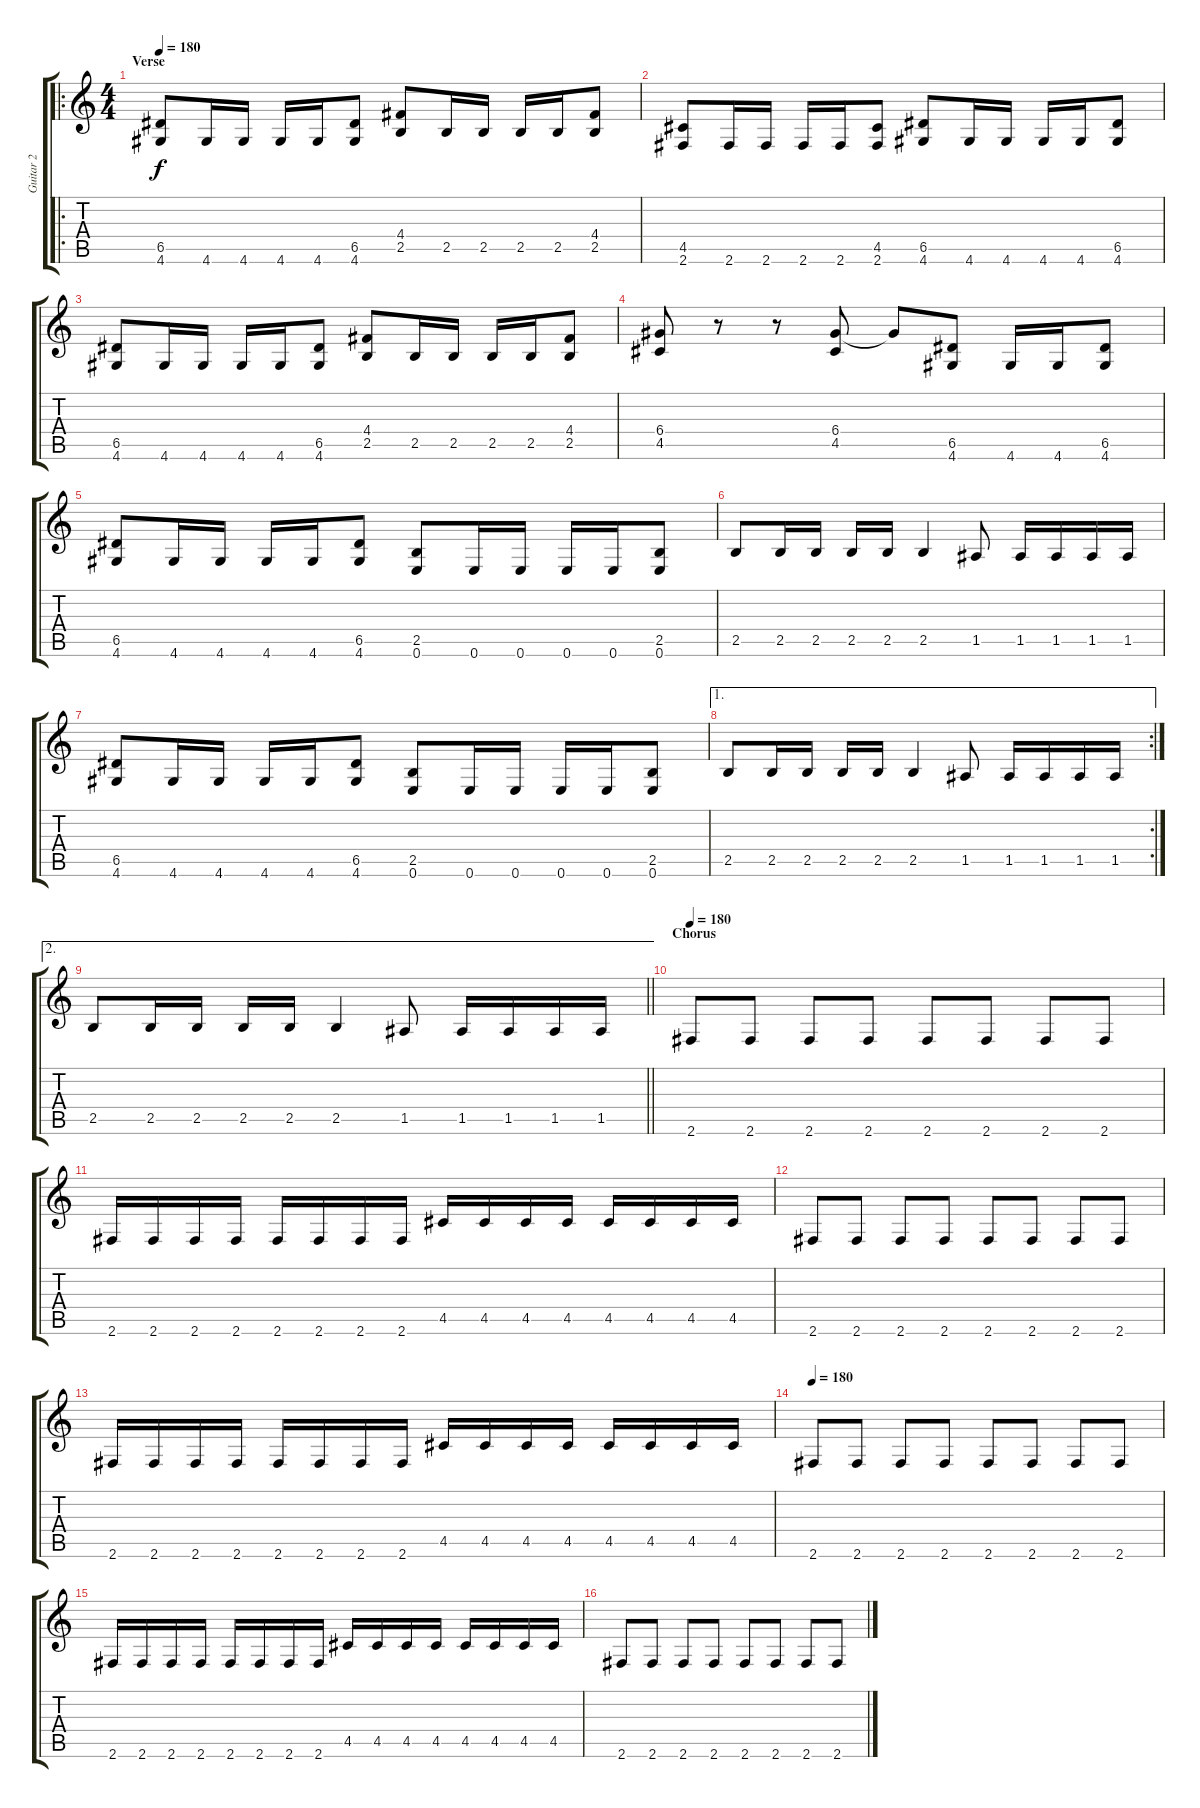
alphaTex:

\track ("Guitar 2" "Guitar 2") {instrument distortionguitar}
\staff {score tabs}
\tuning (E4 B3 G3 D3 A2 E2) {hide}
\ro
\ts (4 4)
\section ("" "Verse")
\tempo 180
\clef g2
\ks c
(6.5 4.6).8{dy f} 4.6.16 4.6.16 4.6.16 4.6.16 (6.5 4.6).8 (4.4 2.5).8 2.5.16 2.5.16 2.5.16 2.5.16 (4.4 2.5).8 |
(4.5 2.6).8 2.6.16 2.6.16 2.6.16 2.6.16 (4.5 2.6).8 (6.5 4.6).8 4.6.16 4.6.16 4.6.16 4.6.16 (6.5 4.6).8 |
(6.5 4.6).8 4.6.16 4.6.16 4.6.16 4.6.16 (6.5 4.6).8 (4.4 2.5).8 2.5.16 2.5.16 2.5.16 2.5.16 (4.4 2.5).8 |
(6.4 4.5).8 r.8 r.8 (6.4 4.5).8 6.4{t}.8 (6.5 4.6).8 4.6.16 4.6.16 (6.5 4.6).8 |
(6.5 4.6).8 4.6.16 4.6.16 4.6.16 4.6.16 (6.5 4.6).8 (2.5 0.6).8 0.6.16 0.6.16 0.6.16 0.6.16 (2.5 0.6).8 |
2.5.8 2.5.16 2.5.16 2.5.16 2.5.16 2.5.4 1.5.8 1.5.16 1.5.16 1.5.16 1.5.16 |
(6.5 4.6).8 4.6.16 4.6.16 4.6.16 4.6.16 (6.5 4.6).8 (2.5 0.6).8 0.6.16 0.6.16 0.6.16 0.6.16 (2.5 0.6).8 |
\ae 1
\rc 2
2.5.8 2.5.16 2.5.16 2.5.16 2.5.16 2.5.4 1.5.8 1.5.16 1.5.16 1.5.16 1.5.16 |
\ae 2
\barLineRight lightlight
2.5.8 2.5.16 2.5.16 2.5.16 2.5.16 2.5.4 1.5.8 1.5.16 1.5.16 1.5.16 1.5.16 |
\section ("" "Chorus")
\tempo 180
2.6.8 2.6.8 2.6.8 2.6.8 2.6.8 2.6.8 2.6.8 2.6.8 |
2.6.16 2.6.16 2.6.16 2.6.16 2.6.16 2.6.16 2.6.16 2.6.16 4.5.16 4.5.16 4.5.16 4.5.16 4.5.16 4.5.16 4.5.16 4.5.16 |
2.6.8 2.6.8 2.6.8 2.6.8 2.6.8 2.6.8 2.6.8 2.6.8 |
2.6.16 2.6.16 2.6.16 2.6.16 2.6.16 2.6.16 2.6.16 2.6.16 4.5.16 4.5.16 4.5.16 4.5.16 4.5.16 4.5.16 4.5.16 4.5.16 |
\tempo 180
2.6.8 2.6.8 2.6.8 2.6.8 2.6.8 2.6.8 2.6.8 2.6.8 |
2.6.16 2.6.16 2.6.16 2.6.16 2.6.16 2.6.16 2.6.16 2.6.16 4.5.16 4.5.16 4.5.16 4.5.16 4.5.16 4.5.16 4.5.16 4.5.16 |
2.6.8 2.6.8 2.6.8 2.6.8 2.6.8 2.6.8 2.6.8 2.6.8
